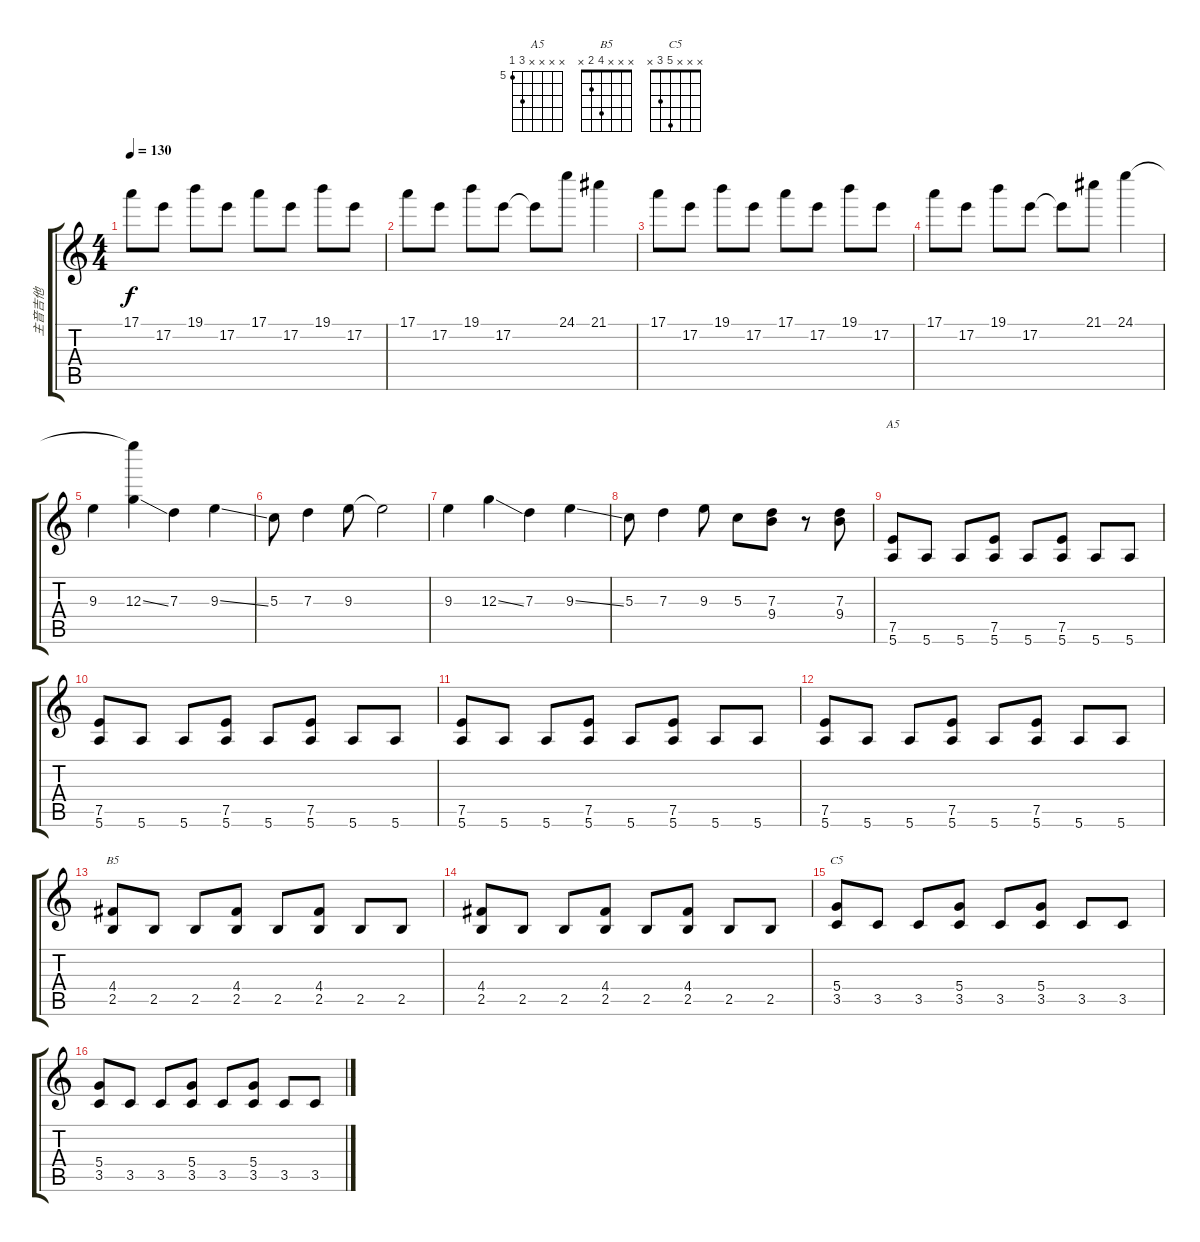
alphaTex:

\track ("主音吉他" "主音吉他") {instrument overdrivenguitar}
\staff {score tabs}
\tuning (E4 B3 G3 D3 A2 E2) {hide}
\chord ("A5" x x x x 7 5) {firstfret 5}
\chord ("B5" x x x 4 2 x)
\chord ("C5" x x x 5 3 x)
\ts (4 4)
\tempo 130
\clef g2
\ks c
17.1.8{dy f} 17.2.8 19.1.8 17.2.8 17.1.8 17.2.8 19.1.8 17.2.8 |
17.1.8 17.2.8 19.1.8 17.2.8 17.2{t}.8 24.1.8 21.1.4 |
17.1.8 17.2.8 19.1.8 17.2.8 17.1.8 17.2.8 19.1.8 17.2.8 |
17.1.8 17.2.8 19.1.8 17.2.8 17.2{t}.8 21.1.8 24.1.4 |
9.3.4 (24.1{t} 12.3{ss}).4 7.3.4 9.3{ss}.4 |
5.3.8 7.3.4 9.3.8 9.3{t}.2 |
9.3.4 12.3{ss}.4 7.3.4 9.3{ss}.4 |
5.3.8 7.3.4 9.3.8 5.3.8 (7.3 9.4).8 r.8 (7.3 9.4).8 |
(7.5 5.6).8{ch "A5"} 5.6.8 5.6.8 (7.5 5.6).8 5.6.8 (7.5 5.6).8 5.6.8 5.6.8 |
(7.5 5.6).8 5.6.8 5.6.8 (7.5 5.6).8 5.6.8 (7.5 5.6).8 5.6.8 5.6.8 |
(7.5 5.6).8 5.6.8 5.6.8 (7.5 5.6).8 5.6.8 (7.5 5.6).8 5.6.8 5.6.8 |
(7.5 5.6).8 5.6.8 5.6.8 (7.5 5.6).8 5.6.8 (7.5 5.6).8 5.6.8 5.6.8 |
(4.4 2.5).8{ch "B5"} 2.5.8 2.5.8 (4.4 2.5).8 2.5.8 (4.4 2.5).8 2.5.8 2.5.8 |
(4.4 2.5).8 2.5.8 2.5.8 (4.4 2.5).8 2.5.8 (4.4 2.5).8 2.5.8 2.5.8 |
(5.4 3.5).8{ch "C5"} 3.5.8 3.5.8 (5.4 3.5).8 3.5.8 (5.4 3.5).8 3.5.8 3.5.8 |
(5.4 3.5).8 3.5.8 3.5.8 (5.4 3.5).8 3.5.8 (5.4 3.5).8 3.5.8 3.5.8
